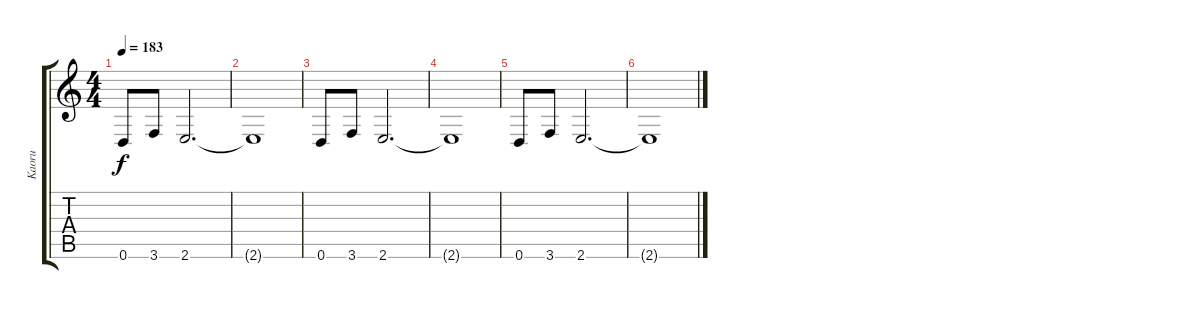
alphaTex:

\track ("Kaoru" "Kaoru") {instrument overdrivenguitar}
\staff {score tabs}
\tuning (E4 B3 G3 D3 A2 D2) {hide}
\ts (4 4)
\tempo 183
\clef g2
\ks c
0.6.8{dy f volume 5} 3.6.8 2.6.2{d} |
2.6{t}.1 |
0.6.8{volume 3} 3.6.8 2.6.2{d} |
2.6{t}.1 |
0.6.8{volume 0} 3.6.8 2.6.2{d} |
2.6{t}.1
